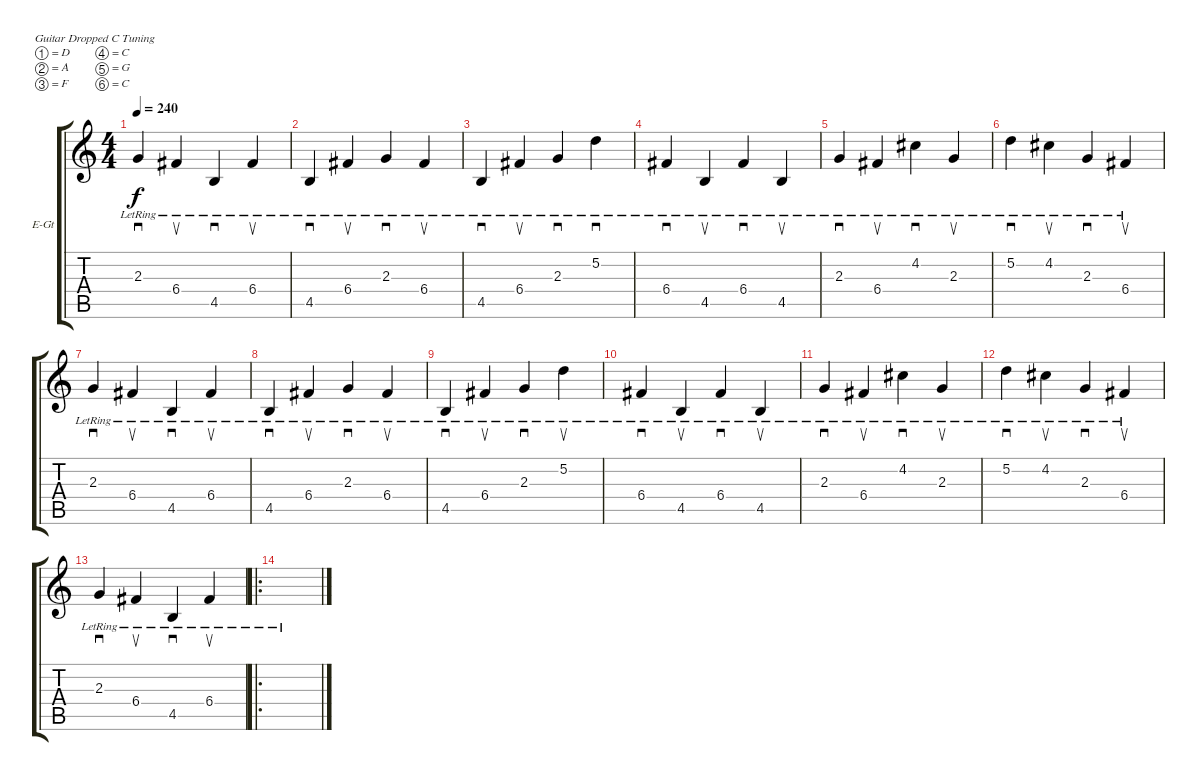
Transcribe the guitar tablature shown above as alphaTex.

\bracketExtendMode groupsimilarinstruments
\firstSystemTrackNameOrientation horizontal
\otherSystemsTrackNameOrientation horizontal
\track ("Electric Guitar 2" "E-Gt") {instrument distortionguitar}
\staff {score tabs}
\tuning (D4 A3 F3 C3 G2 C2)
\ts (4 4)
\tempo 240
\clef g2
\ks c
2.3{lr}.4{sd dy f} 6.4{lr}.4{su} 4.5{lr}.4{sd} 6.4{lr}.4{su} |
4.5{lr}.4{sd} 6.4{lr}.4{su} 2.3{lr}.4{sd} 6.4{lr}.4{su} |
4.5{lr}.4{sd} 6.4{lr}.4{su} 2.3{lr}.4{sd} 5.2{lr}.4{sd} |
6.4{lr}.4{sd} 4.5{lr}.4{su} 6.4{lr}.4{sd} 4.5{lr}.4{su} |
2.3{lr}.4{sd} 6.4{lr}.4{su} 4.2{lr}.4{sd} 2.3{lr}.4{su} |
5.2{lr}.4{sd} 4.2{lr}.4{su} 2.3{lr}.4{sd} 6.4{lr}.4{su} |
2.3{lr}.4{sd} 6.4{lr}.4{su} 4.5{lr}.4{sd} 6.4{lr}.4{su} |
4.5{lr}.4{sd} 6.4{lr}.4{su} 2.3{lr}.4{sd} 6.4{lr}.4{su} |
4.5{lr}.4{sd} 6.4{lr}.4{su} 2.3{lr}.4{sd} 5.2{lr}.4{su} |
6.4{lr}.4{sd} 4.5{lr}.4{su} 6.4{lr}.4{sd} 4.5{lr}.4{su} |
2.3{lr}.4{sd} 6.4{lr}.4{su} 4.2{lr}.4{sd} 2.3{lr}.4{su} |
5.2{lr}.4{sd} 4.2{lr}.4{su} 2.3{lr}.4{sd} 6.4{lr}.4{su} |
2.3{lr}.4{sd} 6.4{lr}.4{su} 4.5{lr}.4{sd} 6.4{lr}.4{su} |
\ro
